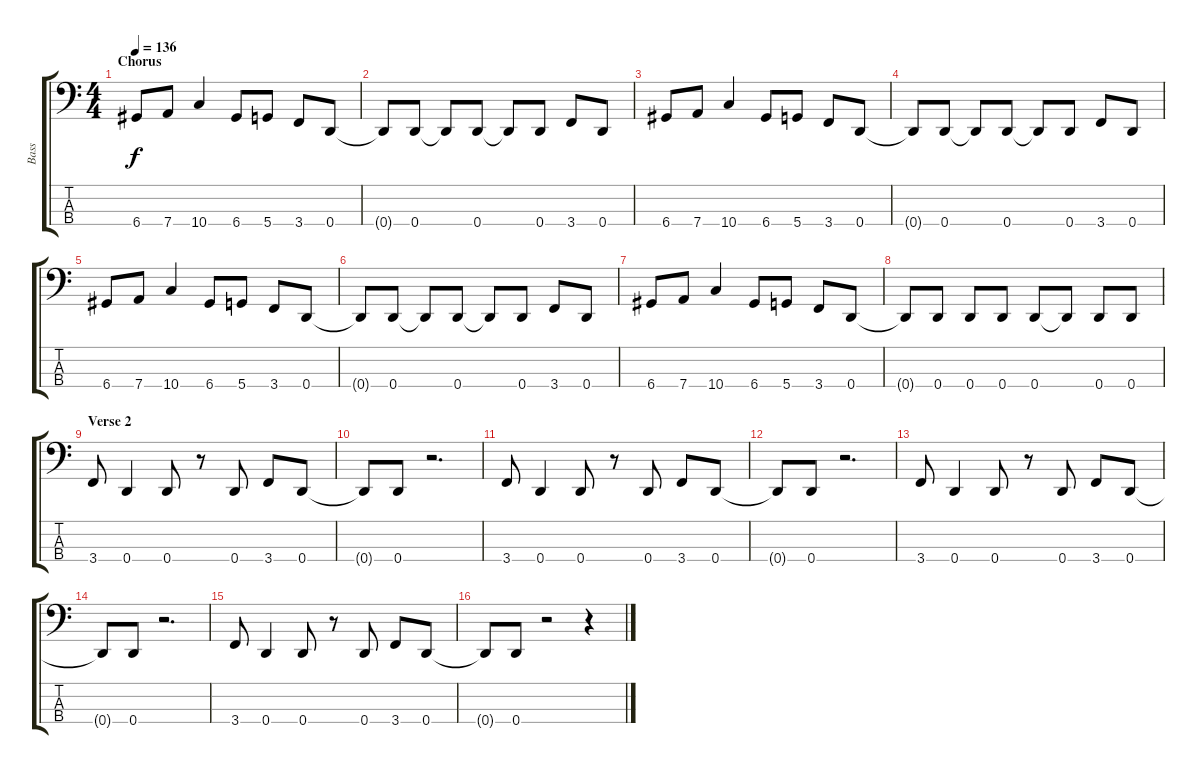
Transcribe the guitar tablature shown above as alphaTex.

\track ("Bass" "Bass") {instrument electricbasspick}
\staff {score tabs}
\tuning (G2 D2 A1 D1) {hide}
\ts (4 4)
\section ("" "Chorus")
\tempo 136
\clef f4
\ks c
6.4.8{dy f} 7.4.8 10.4.4 6.4.8 5.4.8 3.4.8 0.4.8 |
0.4{t}.8 0.4.8 0.4{t}.8 0.4.8 0.4{t}.8 0.4.8 3.4.8 0.4.8 |
6.4.8 7.4.8 10.4.4 6.4.8 5.4.8 3.4.8 0.4.8 |
0.4{t}.8 0.4.8 0.4{t}.8 0.4.8 0.4{t}.8 0.4.8 3.4.8 0.4.8 |
6.4.8 7.4.8 10.4.4 6.4.8 5.4.8 3.4.8 0.4.8 |
0.4{t}.8 0.4.8 0.4{t}.8 0.4.8 0.4{t}.8 0.4.8 3.4.8 0.4.8 |
6.4.8 7.4.8 10.4.4 6.4.8 5.4.8 3.4.8 0.4.8 |
0.4{t}.8 0.4.8 0.4.8 0.4.8 0.4.8 0.4{t}.8 0.4.8 0.4.8 |
\section ("" "Verse 2")
3.4.8 0.4.4 0.4.8 r.8 0.4.8 3.4.8 0.4.8 |
0.4{t}.8 0.4.8 r.2{d} |
3.4.8 0.4.4 0.4.8 r.8 0.4.8 3.4.8 0.4.8 |
0.4{t}.8 0.4.8 r.2{d} |
3.4.8 0.4.4 0.4.8 r.8 0.4.8 3.4.8 0.4.8 |
0.4{t}.8 0.4.8 r.2{d} |
3.4.8 0.4.4 0.4.8 r.8 0.4.8 3.4.8 0.4.8 |
0.4{t}.8 0.4.8 r.2 r.4
